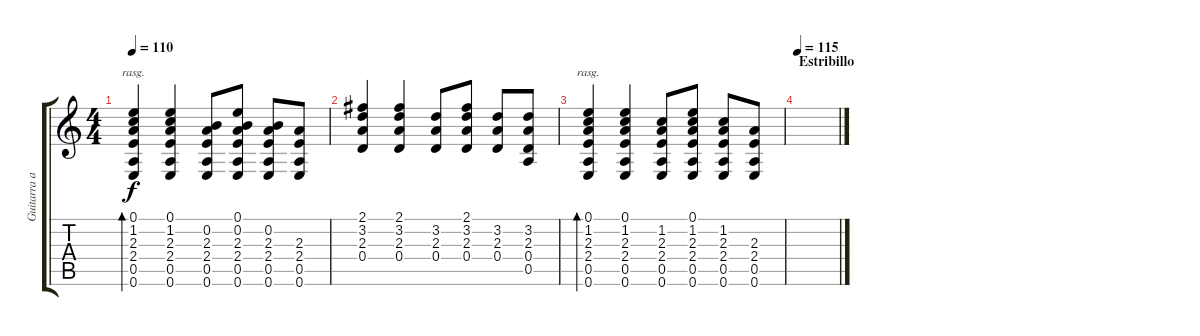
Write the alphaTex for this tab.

\track ("Guitarra acústica" "Guitarra a") {instrument acousticguitarnylon}
\staff {score tabs}
\tuning (E4 B3 G3 D3 A2 E2) {hide}
\ts (4 4)
\tempo 110
\clef g2
\ks c
(0.1 1.2 2.3 2.4 0.5 0.6).4{bd 30 rasg ii dy f} (0.1 1.2 2.3 2.4 0.5 0.6).4 (0.2 2.3 2.4 0.5 0.6).8 (0.1 0.2 2.3 2.4 0.5 0.6).8 (0.2 2.3 2.4 0.5 0.6).8 (2.3 2.4 0.5 0.6).8 |
(2.1 3.2 2.3 0.4).4 (2.1 3.2 2.3 0.4).4 (3.2 2.3 0.4).8 (2.1 3.2 2.3 0.4).8 (3.2 2.3 0.4).8 (3.2 2.3 0.4 0.5).8 |
(0.1 1.2 2.3 2.4 0.5 0.6).4{bd 60 rasg ii} (0.1 1.2 2.3 2.4 0.5 0.6).4 (1.2 2.3 2.4 0.5 0.6).8 (0.1 1.2 2.3 2.4 0.5 0.6).8 (1.2 2.3 2.4 0.5 0.6).8 (2.3 2.4 0.5 0.6).8 |
\section ("" "Estribillo")
\tempo 115
